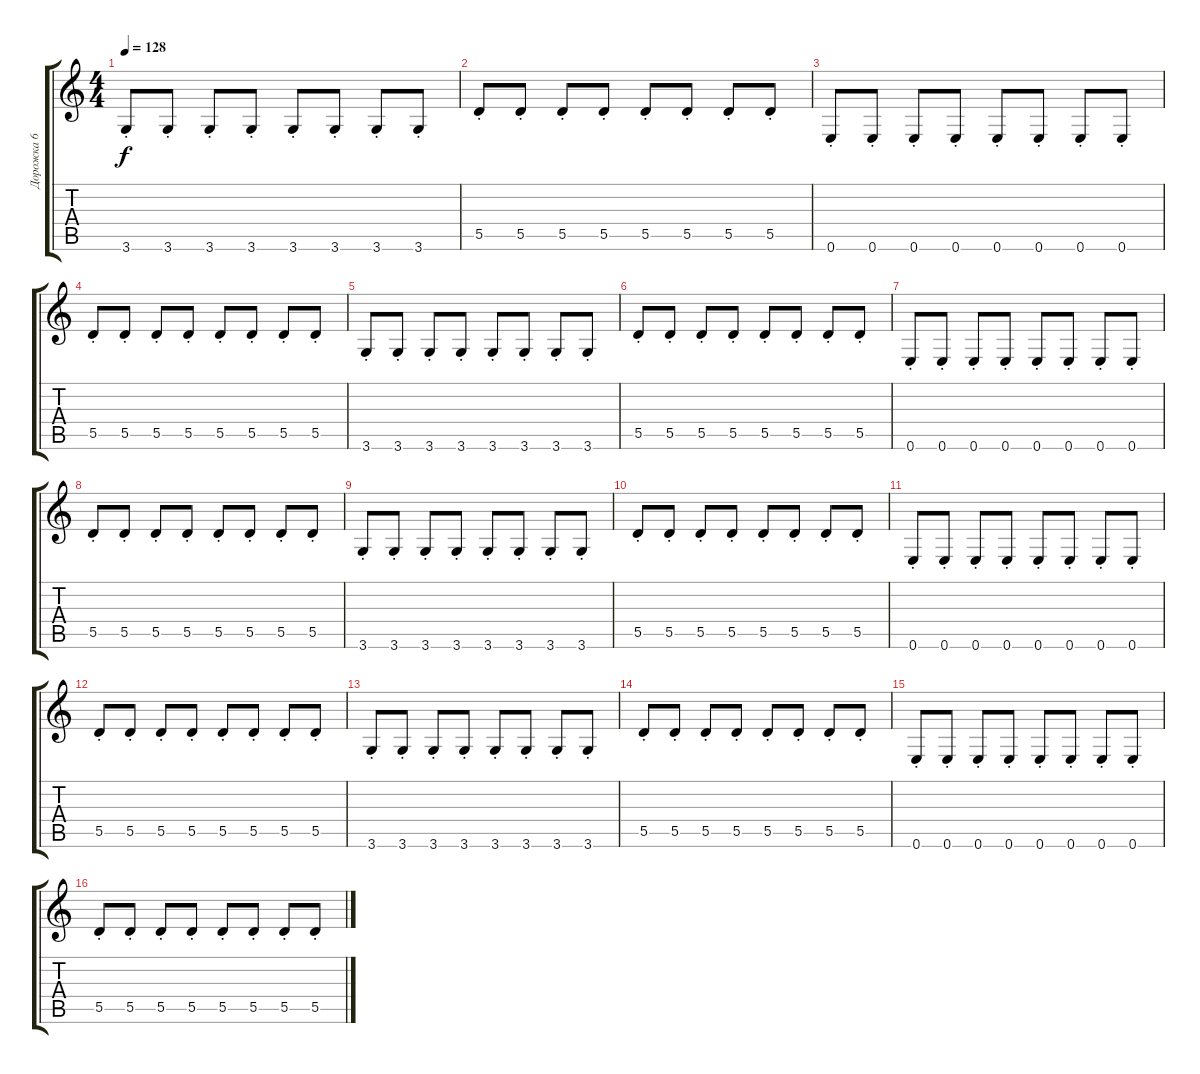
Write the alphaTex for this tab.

\track ("Дорожка 6" "Дорожка 6") {instrument distortionguitar}
\staff {score tabs}
\tuning (E4 B3 G3 D3 A2 E2) {hide}
\ts (4 4)
\tempo 128
\clef g2
\ks c
3.6{st}.8{dy f instrument distortionguitar} 3.6{st}.8 3.6{st}.8 3.6{st}.8 3.6{st}.8 3.6{st}.8 3.6{st}.8 3.6{st}.8 |
5.5{st}.8 5.5{st}.8 5.5{st}.8 5.5{st}.8 5.5{st}.8 5.5{st}.8 5.5{st}.8 5.5{st}.8 |
0.6{st}.8 0.6{st}.8 0.6{st}.8 0.6{st}.8 0.6{st}.8 0.6{st}.8 0.6{st}.8 0.6{st}.8 |
5.5{st}.8 5.5{st}.8 5.5{st}.8 5.5{st}.8 5.5{st}.8 5.5{st}.8 5.5{st}.8 5.5{st}.8 |
3.6{st}.8 3.6{st}.8 3.6{st}.8 3.6{st}.8 3.6{st}.8 3.6{st}.8 3.6{st}.8 3.6{st}.8 |
5.5{st}.8 5.5{st}.8 5.5{st}.8 5.5{st}.8 5.5{st}.8 5.5{st}.8 5.5{st}.8 5.5{st}.8 |
0.6{st}.8 0.6{st}.8 0.6{st}.8 0.6{st}.8 0.6{st}.8 0.6{st}.8 0.6{st}.8 0.6{st}.8 |
5.5{st}.8 5.5{st}.8 5.5{st}.8 5.5{st}.8 5.5{st}.8 5.5{st}.8 5.5{st}.8 5.5{st}.8 |
3.6{st}.8 3.6{st}.8 3.6{st}.8 3.6{st}.8 3.6{st}.8 3.6{st}.8 3.6{st}.8 3.6{st}.8 |
5.5{st}.8 5.5{st}.8 5.5{st}.8 5.5{st}.8 5.5{st}.8 5.5{st}.8 5.5{st}.8 5.5{st}.8 |
0.6{st}.8 0.6{st}.8 0.6{st}.8 0.6{st}.8 0.6{st}.8 0.6{st}.8 0.6{st}.8 0.6{st}.8 |
5.5{st}.8 5.5{st}.8 5.5{st}.8 5.5{st}.8 5.5{st}.8 5.5{st}.8 5.5{st}.8 5.5{st}.8 |
3.6{st}.8 3.6{st}.8 3.6{st}.8 3.6{st}.8 3.6{st}.8 3.6{st}.8 3.6{st}.8 3.6{st}.8 |
5.5{st}.8 5.5{st}.8 5.5{st}.8 5.5{st}.8 5.5{st}.8 5.5{st}.8 5.5{st}.8 5.5{st}.8 |
0.6{st}.8 0.6{st}.8 0.6{st}.8 0.6{st}.8 0.6{st}.8 0.6{st}.8 0.6{st}.8 0.6{st}.8 |
5.5{st}.8 5.5{st}.8 5.5{st}.8 5.5{st}.8 5.5{st}.8 5.5{st}.8 5.5{st}.8 5.5{st}.8
